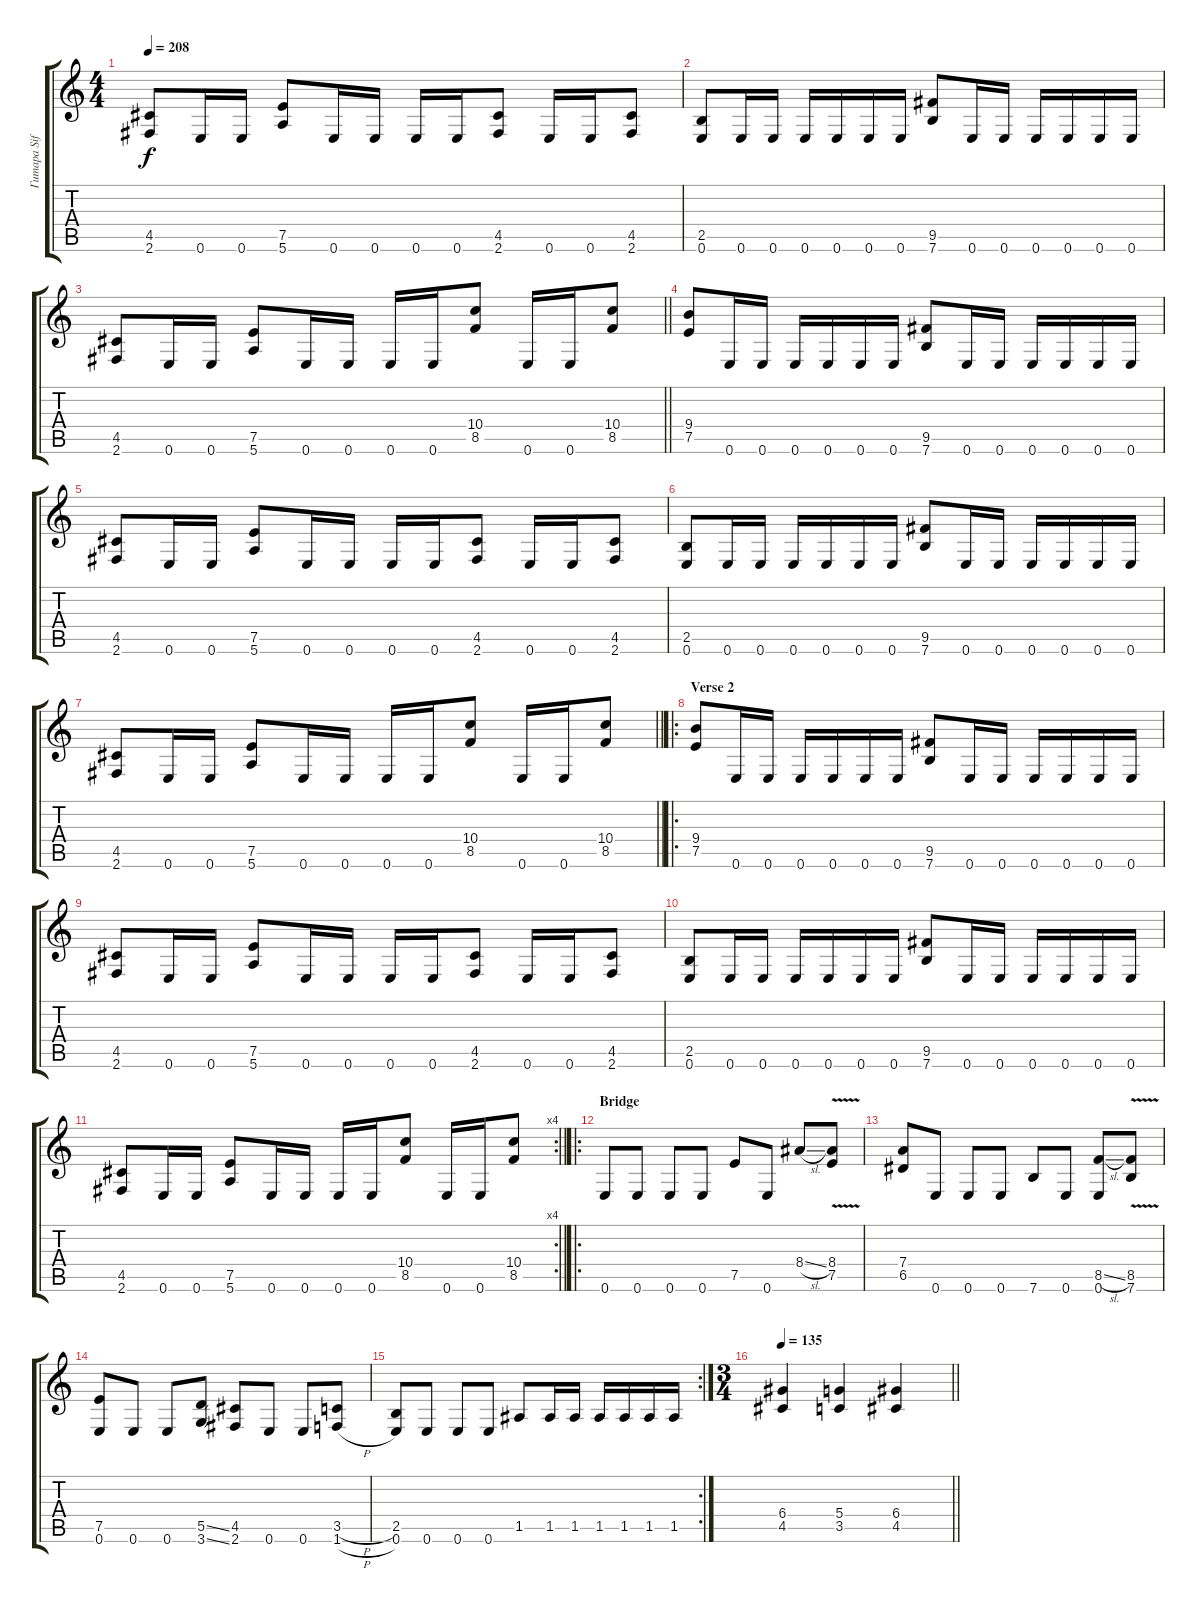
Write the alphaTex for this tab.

\track ("Гитара Sifringer" "Гитара Sif") {instrument overdrivenguitar}
\staff {score tabs}
\tuning (E4 B3 G3 D3 A2 E2) {hide}
\ts (4 4)
\tempo 208
\clef g2
\ks c
(4.5 2.6).8{dy f} 0.6.16 0.6.16 (7.5 5.6).8 0.6.16 0.6.16 0.6.16 0.6.16 (4.5 2.6).8 0.6.16 0.6.16 (4.5 2.6).8 |
(2.5 0.6).8 0.6.16 0.6.16 0.6.16 0.6.16 0.6.16 0.6.16 (9.5 7.6).8 0.6.16 0.6.16 0.6.16 0.6.16 0.6.16 0.6.16 |
\barLineRight lightlight
(4.5 2.6).8 0.6.16 0.6.16 (7.5 5.6).8 0.6.16 0.6.16 0.6.16 0.6.16 (10.4 8.5).8 0.6.16 0.6.16 (10.4 8.5).8 |
(9.4 7.5).8 0.6.16 0.6.16 0.6.16 0.6.16 0.6.16 0.6.16 (9.5 7.6).8 0.6.16 0.6.16 0.6.16 0.6.16 0.6.16 0.6.16 |
(4.5 2.6).8 0.6.16 0.6.16 (7.5 5.6).8 0.6.16 0.6.16 0.6.16 0.6.16 (4.5 2.6).8 0.6.16 0.6.16 (4.5 2.6).8 |
(2.5 0.6).8 0.6.16 0.6.16 0.6.16 0.6.16 0.6.16 0.6.16 (9.5 7.6).8 0.6.16 0.6.16 0.6.16 0.6.16 0.6.16 0.6.16 |
\barLineRight lightlight
(4.5 2.6).8 0.6.16 0.6.16 (7.5 5.6).8 0.6.16 0.6.16 0.6.16 0.6.16 (10.4 8.5).8 0.6.16 0.6.16 (10.4 8.5).8 |
\ro
\section ("" "Verse 2")
(9.4 7.5).8 0.6.16 0.6.16 0.6.16 0.6.16 0.6.16 0.6.16 (9.5 7.6).8 0.6.16 0.6.16 0.6.16 0.6.16 0.6.16 0.6.16 |
(4.5 2.6).8 0.6.16 0.6.16 (7.5 5.6).8 0.6.16 0.6.16 0.6.16 0.6.16 (4.5 2.6).8 0.6.16 0.6.16 (4.5 2.6).8 |
(2.5 0.6).8 0.6.16 0.6.16 0.6.16 0.6.16 0.6.16 0.6.16 (9.5 7.6).8 0.6.16 0.6.16 0.6.16 0.6.16 0.6.16 0.6.16 |
\rc 4
\barLineRight lightlight
(4.5 2.6).8 0.6.16 0.6.16 (7.5 5.6).8 0.6.16 0.6.16 0.6.16 0.6.16 (10.4 8.5).8 0.6.16 0.6.16 (10.4 8.5).8 |
\ro
\section ("" "Bridge")
0.6.8 0.6.8 0.6.8 0.6.8 7.5.8 0.6.8 8.4{sl}.8 (8.4{v} 7.5).8 |
(7.4 6.5).8 0.6.8 0.6.8 0.6.8 7.6.8 0.6.8 (8.5{sl} 0.6).8 (8.5{v} 7.6).8 |
(7.5 0.6).8 0.6.8 0.6.8 (5.5{ss} 3.6{ss}).8 (4.5 2.6).8 0.6.8 0.6.8 (3.5{h} 1.6{h}).8 |
\rc 2
(2.5 0.6).8 0.6.8 0.6.8 0.6.8 1.5.8 1.5.16 1.5.16 1.5.16 1.5.16 1.5.16 1.5.16 |
\ts (3 4)
\tempo 135
\barLineRight lightlight
(6.4 4.5).4 (5.4 3.5).4 (6.4 4.5).4
